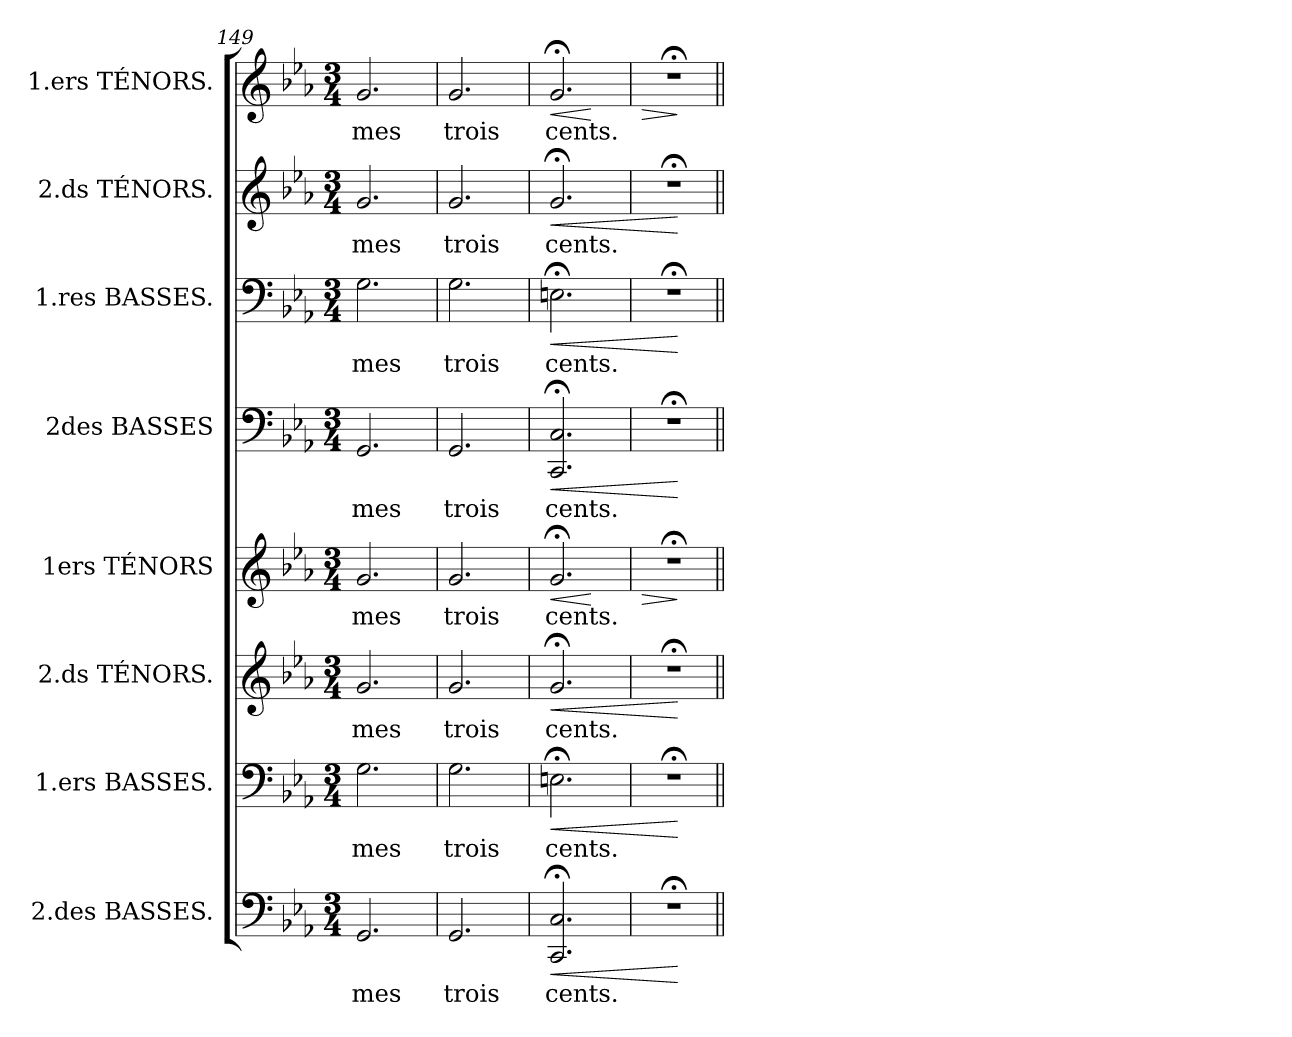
**kern	**text	**dynam	**kern	**text	**dynam	**kern	**text	**dynam	**kern	**text	**dynam	**kern	**text	**dynam	**kern	**text	**dynam	**kern	**text	**dynam	**kern	**text	**dynam
*part8	*part8	*part8	*part7	*part7	*part7	*part6	*part6	*part6	*part5	*part5	*part5	*part4	*part4	*part4	*part3	*part3	*part3	*part2	*part2	*part2	*part1	*part1	*part1
*staff8	*staff8	*staff8	*staff7	*staff7	*staff7	*staff6	*staff6	*staff6	*staff5	*staff5	*staff5	*staff4	*staff4	*staff4	*staff3	*staff3	*staff3	*staff2	*staff2	*staff2	*staff1	*staff1	*staff1
*I"2.des BASSES.	*	*	*I"1.ers BASSES.	*	*	*I"2.ds TÉNORS.	*	*	*I"1ers TÉNORS	*	*	*I"2des BASSES	*	*	*I"1.res BASSES.	*	*	*I"2.ds TÉNORS.	*	*	*I"1.ers TÉNORS.	*	*
*clefF4	*	*	*clefF4	*	*	*clefG2	*	*	*clefG2	*	*	*clefF4	*	*	*clefF4	*	*	*clefG2	*	*	*clefG2	*	*
*k[b-e-a-]	*	*	*k[b-e-a-]	*	*	*k[b-e-a-]	*	*	*k[b-e-a-]	*	*	*k[b-e-a-]	*	*	*k[b-e-a-]	*	*	*k[b-e-a-]	*	*	*k[b-e-a-]	*	*
*E-:	*	*	*E-:	*	*	*E-:	*	*	*E-:	*	*	*E-:	*	*	*E-:	*	*	*E-:	*	*	*E-:	*	*
*M3/4	*	*	*M3/4	*	*	*M3/4	*	*	*M3/4	*	*	*M3/4	*	*	*M3/4	*	*	*M3/4	*	*	*M3/4	*	*
=149	=149	=149	=149	=149	=149	=149	=149	=149	=149	=149	=149	=149	=149	=149	=149	=149	=149	=149	=149	=149	=149	=149	=149
!	!LO:LY:b	!	!	!	!	!	!	!	!	!	!	!	!	!	!	!	!	!	!	!	!	!	!
!	!	!	!	!LO:LY:b	!	!	!	!	!	!	!	!	!	!	!	!	!	!	!	!	!	!	!
!	!	!	!	!	!	!	!LO:LY:b	!	!	!	!	!	!	!	!	!	!	!	!	!	!	!	!
!	!	!	!	!	!	!	!	!	!	!LO:LY:b	!	!	!	!	!	!	!	!	!	!	!	!	!
!	!	!	!	!	!	!	!	!	!	!	!	!	!LO:LY:b	!	!	!	!	!	!	!	!	!	!
!	!	!	!	!	!	!	!	!	!	!	!	!	!	!	!	!LO:LY:b	!	!	!	!	!	!	!
!	!	!	!	!	!	!	!	!	!	!	!	!	!	!	!	!	!	!	!LO:LY:b	!	!	!	!
!	!	!	!	!	!	!	!	!	!	!	!	!	!	!	!	!	!	!	!	!	!	!LO:LY:b	!
2.GG/	-mes	.	2.G\	-mes	.	2.g/	-mes	.	2.g/	-mes	.	2.GG/	-mes	.	2.G\	-mes	.	2.g/	-mes	.	2.g/	-mes	.
!!LO:PB:g=z
=150	=150	=150	=150	=150	=150	=150	=150	=150	=150	=150	=150	=150	=150	=150	=150	=150	=150	=150	=150	=150	=150	=150	=150
!	!LO:LY:b	!	!	!	!	!	!	!	!	!	!	!	!	!	!	!	!	!	!	!	!	!	!
!	!	!	!	!LO:LY:b	!	!	!	!	!	!	!	!	!	!	!	!	!	!	!	!	!	!	!
!	!	!	!	!	!	!	!LO:LY:b	!	!	!	!	!	!	!	!	!	!	!	!	!	!	!	!
!	!	!	!	!	!	!	!	!	!	!LO:LY:b	!	!	!	!	!	!	!	!	!	!	!	!	!
!	!	!	!	!	!	!	!	!	!	!	!	!	!LO:LY:b	!	!	!	!	!	!	!	!	!	!
!	!	!	!	!	!	!	!	!	!	!	!	!	!	!	!	!LO:LY:b	!	!	!	!	!	!	!
!	!	!	!	!	!	!	!	!	!	!	!	!	!	!	!	!	!	!	!LO:LY:b	!	!	!	!
!	!	!	!	!	!	!	!	!	!	!	!	!	!	!	!	!	!	!	!	!	!	!LO:LY:b	!
2.GG/	trois	.	2.G\	trois	.	2.g/	trois	.	2.g/	trois	.	2.GG/	trois	.	2.G\	trois	.	2.g/	trois	.	2.g/	trois	.
=151	=151	=151	=151	=151	=151	=151	=151	=151	=151	=151	=151	=151	=151	=151	=151	=151	=151	=151	=151	=151	=151	=151	=151
!	!LO:LY:b	!LO:HP:b	!	!	!	!	!	!	!	!	!	!	!	!	!	!	!	!	!	!	!	!	!
!	!	!	!	!LO:LY:b	!LO:HP:b	!	!	!	!	!	!	!	!	!	!	!	!	!	!	!	!	!	!
!	!	!	!	!	!	!	!LO:LY:b	!LO:HP:b	!	!	!	!	!	!	!	!	!	!	!	!	!	!	!
!	!	!	!	!	!	!	!	!	!	!LO:LY:b	!LO:HP:b	!	!	!	!	!	!	!	!	!	!	!	!
!	!	!	!	!	!	!	!	!	!	!	!	!	!LO:LY:b	!LO:HP:b	!	!	!	!	!	!	!	!	!
!	!	!	!	!	!	!	!	!	!	!	!	!	!	!LO:HP:n=1:b	!	!	!	!	!	!	!	!	!
!	!	!	!	!	!	!	!	!	!	!	!	!	!	!	!	!LO:LY:b	!LO:HP:b	!	!	!	!	!	!
!	!	!	!	!	!	!	!	!	!	!	!	!	!	!	!	!	!LO:HP:n=1:b	!	!	!	!	!	!
!	!	!	!	!	!	!	!	!	!	!	!	!	!	!	!	!	!	!	!LO:LY:b	!LO:HP:b	!	!	!
!	!	!	!	!	!	!	!	!	!	!	!	!	!	!	!	!	!	!	!	!LO:HP:n=1:b	!	!	!
!	!	!	!	!	!	!	!	!	!	!	!	!	!	!	!	!	!	!	!	!	!	!LO:LY:b	!LO:HP:b
2.CC/; 2.C/;	cents.	<	2.En;<\	cents.	<	2.g;/	cents.	<	2.g;/	cents.	<	2.CC/; 2.C/;	cents.	> <	2.En;<\	cents.	> <	2.g;/	cents.	> <	2.g;/	cents.	<
.	.	.	.	.	.	.	.	.	.	.	[	.	.	]	.	.	]	.	.	]	.	.	[
=152	=152	=152	=152	=152	=152	=152	=152	=152	=152	=152	=152	=152	=152	=152	=152	=152	=152	=152	=152	=152	=152	=152	=152
!LO:N:vis=1	!	!	!LO:N:vis=1	!	!	!LO:N:vis=1	!	!	!LO:N:vis=1	!	!LO:HP:b	!LO:N:vis=1	!	!	!LO:N:vis=1	!	!	!LO:N:vis=1	!	!	!LO:N:vis=1	!	!LO:HP:b
2.r;<	.	.	2.r;<	.	.	2.r;<	.	.	2.r;<	.	>	2.r;<	.	.	2.r;<	.	.	2.r;<	.	.	2.r;<	.	>
.	.	[	.	.	[	.	.	[	.	.	]	.	.	[	.	.	[	.	.	[	.	.	]
=||	=||	=||	=||	=||	=||	=||	=||	=||	=||	=||	=||	=||	=||	=||	=||	=||	=||	=||	=||	=||	=||	=||	=||
*-	*-	*-	*-	*-	*-	*-	*-	*-	*-	*-	*-	*-	*-	*-	*-	*-	*-	*-	*-	*-	*-	*-	*-
